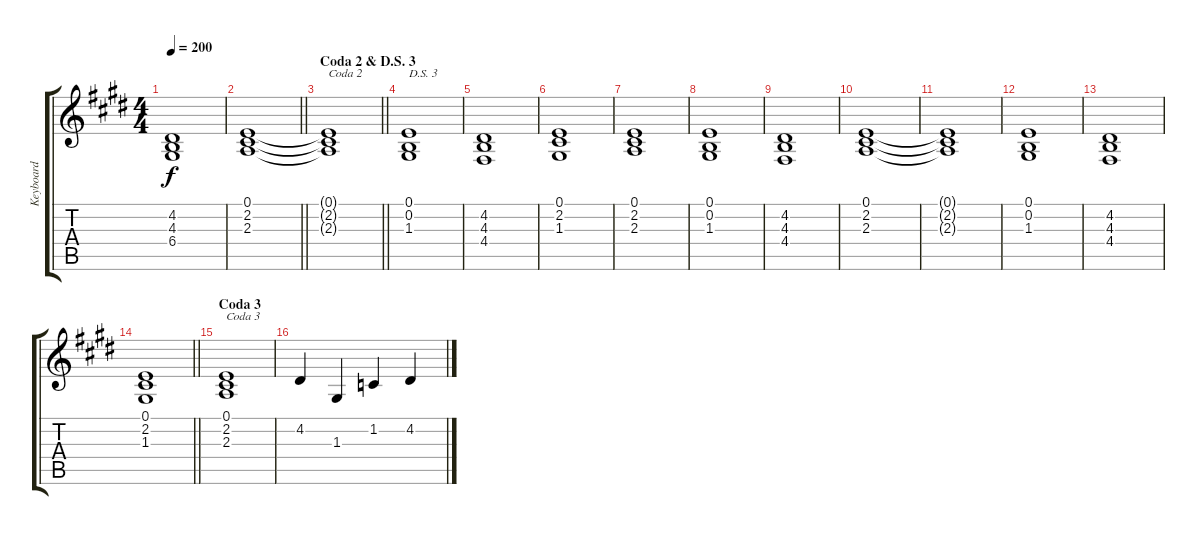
\track ("Keyboard" "Keyboard") {instrument pad6metallic}
\staff {score tabs}
\tuning (E4 B3 G3 D3 A2 E2) {hide}
\ts (4 4)
\tempo 200
\clef g2
\ks e
(4.2 4.3 6.4).1{dy f} |
\barLineRight lightlight
(0.1 2.2 2.3).1 |
\section ("" "Coda 2 & D.S. 3")
\barLineRight lightlight
(0.1{t} 2.2{t} 2.3{t}).1{txt "Coda 2"} |
(0.1 0.2 1.3).1{txt "D.S. 3"} |
(4.2 4.3 4.4).1 |
(0.1 2.2 1.3).1 |
(0.1 2.2 2.3).1 |
(0.1 0.2 1.3).1 |
(4.2 4.3 4.4).1 |
(0.1 2.2 2.3).1 |
(0.1{t} 2.2{t} 2.3{t}).1 |
(0.1 0.2 1.3).1 |
(4.2 4.3 4.4).1 |
\barLineRight lightlight
(0.1 2.2 1.3).1 |
\section ("" "Coda 3")
(0.1 2.2 2.3).1{txt "Coda 3"} |
4.2.4 1.3.4 1.2.4 4.2.4
